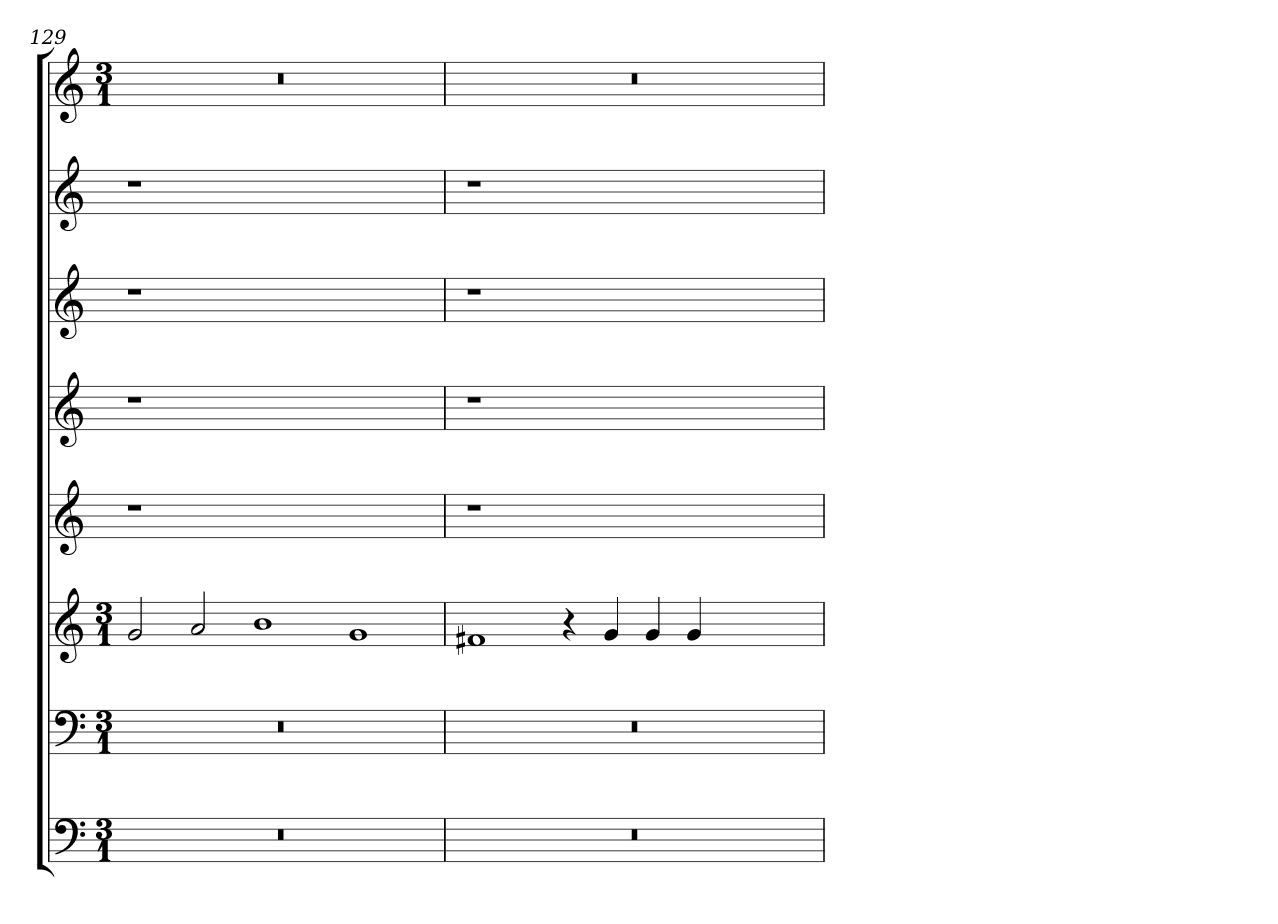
**kern	**kern	**kern	**kern	**kern	**kern	**kern	**kern
*part8	*part7	*part6	*part5	*part4	*part3	*part2	*part1
*staff8	*staff7	*staff6	*staff5	*staff4	*staff3	*staff2	*staff1
*clefF4	*clefF4	*clefG2	*clefG2	*clefG2	*clefG2	*clefG2	*clefG2
*k[]	*k[]	*k[]	*k[]	*k[]	*k[]	*k[]	*k[]
*C:	*C:	*C:	*C:	*C:	*C:	*C:	*C:
*M3/1	*M3/1	*M3/1	*	*	*	*	*M3/1
=129	=129	=129	=129	=129	=129	=129	=129
0.r	0.r	2g/	1r	1r	1r	1r	0.r
.	.	2a/	.	.	.	.	.
.	.	1b	0ryy	0ryy	0ryy	0ryy	.
.	.	1g	.	.	.	.	.
=130	=130	=130	=130	=130	=130	=130	=130
0.r	0.r	1f#X	1r	1r	1r	1r	0.r
.	.	4r	0ryy	0ryy	0ryy	0ryy	.
.	.	4g>/	.	.	.	.	.
.	.	4g/	.	.	.	.	.
.	.	4g/	.	.	.	.	.
.	.	1ryy	.	.	.	.	.
=	=	=	=	=	=	=	=
*-	*-	*-	*-	*-	*-	*-	*-
